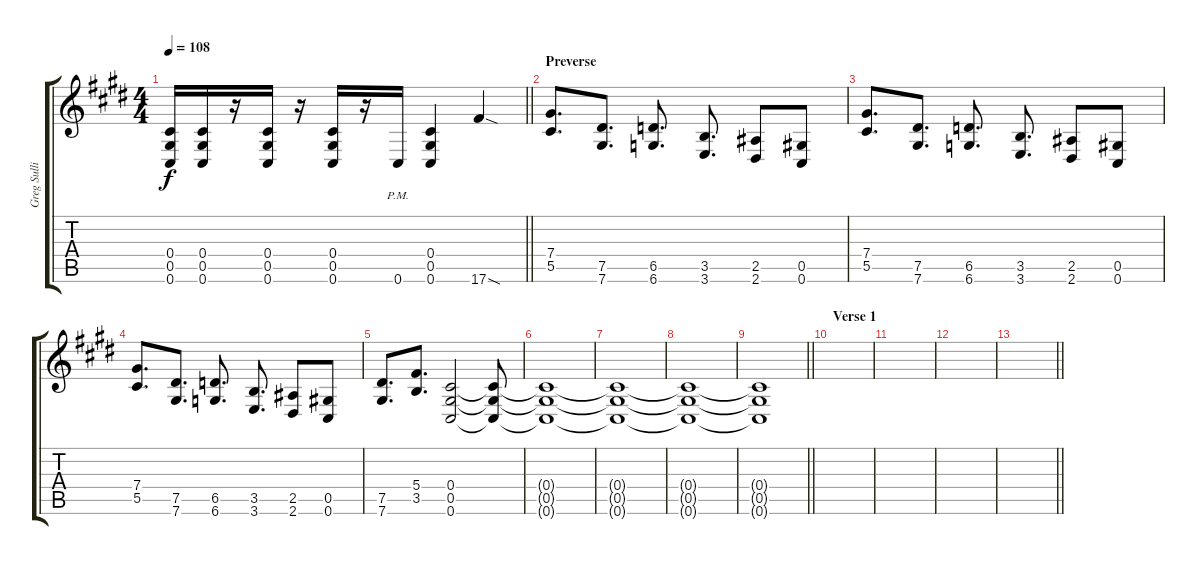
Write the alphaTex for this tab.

\track ("Greg Sullivan " "Greg Sulli") {instrument overdrivenguitar}
\staff {score tabs}
\tuning (Eb4 Bb3 Gb3 Db3 Ab2 Db2) {hide}
\ts (4 4)
\tempo 108
\clef g2
\barLineRight lightlight
\ks c#minor
(0.4 0.5 0.6).16{dy f} (0.4 0.5 0.6).16 r.16 (0.4 0.5 0.6).16 r.16 (0.4 0.5 0.6).16 r.16 0.6{pm}.16 (0.4 0.5 0.6).4 17.6{sod}.4 |
\section ("" "Preverse")
(7.4 5.5).8{d} (7.5 7.6).8{d} (6.5 6.6).8{d} (3.5 3.6).8{d} (2.5 2.6).8 (0.5 0.6).8 |
(7.4 5.5).8{d} (7.5 7.6).8{d} (6.5 6.6).8{d} (3.5 3.6).8{d} (2.5 2.6).8 (0.5 0.6).8 |
(7.4 5.5).8{d} (7.5 7.6).8{d} (6.5 6.6).8{d} (3.5 3.6).8{d} (2.5 2.6).8 (0.5 0.6).8 |
(7.5 7.6).8{d} (5.4 3.5).8{d} (0.4 0.5 0.6).2 (0.4{t} 0.5{t} 0.6{t}).8 |
(0.4{t} 0.5{t} 0.6{t}).1 |
(0.4{t} 0.5{t} 0.6{t}).1 |
(0.4{t} 0.5{t} 0.6{t}).1 |
\barLineRight lightlight
(0.4{t} 0.5{t} 0.6{t}).1 |
\section ("" "Verse 1")
|
|
|
\barLineRight lightlight
